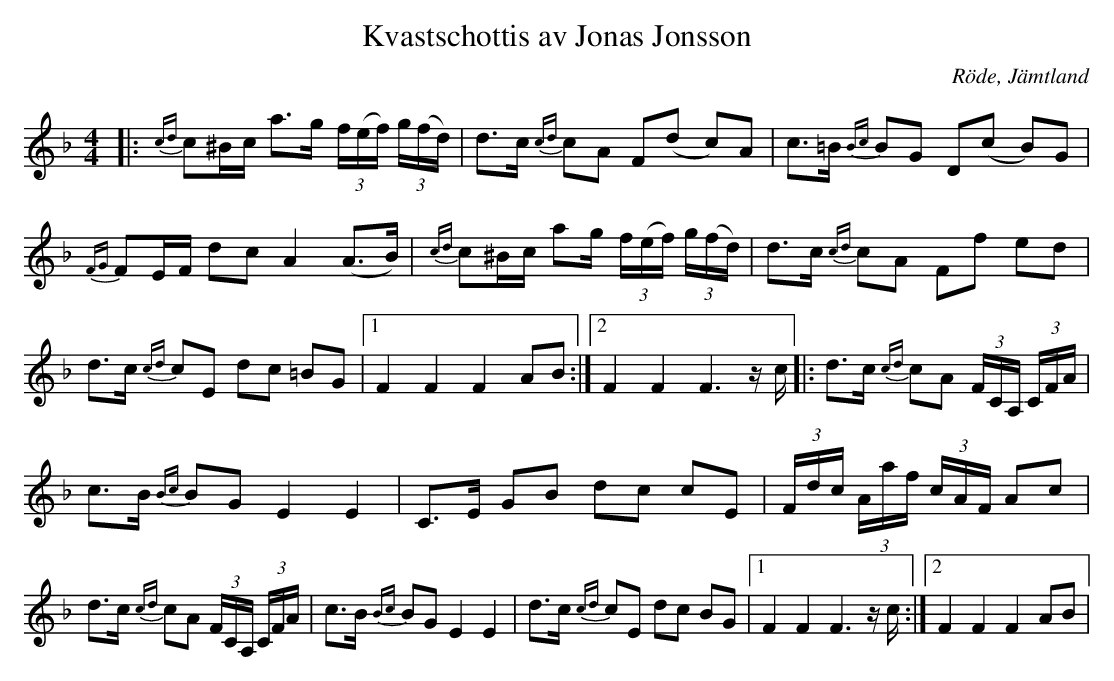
X:1
T:Kvastschottis av Jonas Jonsson
O:Röde, Jämtland
M:4/4
L:1/16
K:F
|: {cd}c2^Bc a2>g2 (3f(ef) (3g(fd) | d2>c2 {cd}c2A2 F2(d2- c2)A2 | c2>=B2 {Bc}B2G2 D2(c2- B2)G2 | {FG}F2EF d2c2 A4 (A2>B2) | {cd}c2^Bc a2g (3f(ef) (3g(fd) | d2>c2 {cd}c2A2 F2f2 e2d2 | d2>c2 {cd}c2E2 d2c2 =B2G2 |1 F4 F4 F4 A2B2 :|2 F4 F4 F4> z2c ]|: d2>c2 {cd}c2A2 (3FCA, (3CFA | c2>B2 {Bc}B2G2 E4 E4 | C2>E2 G2B2 d2c2 c2E2 | (3Fdc (3Aaf (3cAF A2c2 | d2>c2 {cd}c2A2 (3FCA, (3CFA | c2>B2 {Bc}B2G2 E4 E4 | d2>c2 {cd}c2E2 d2c2 B2G2 |1 F4 F4 F4> z2c :|2 F4 F4 F4 A2B2 |
